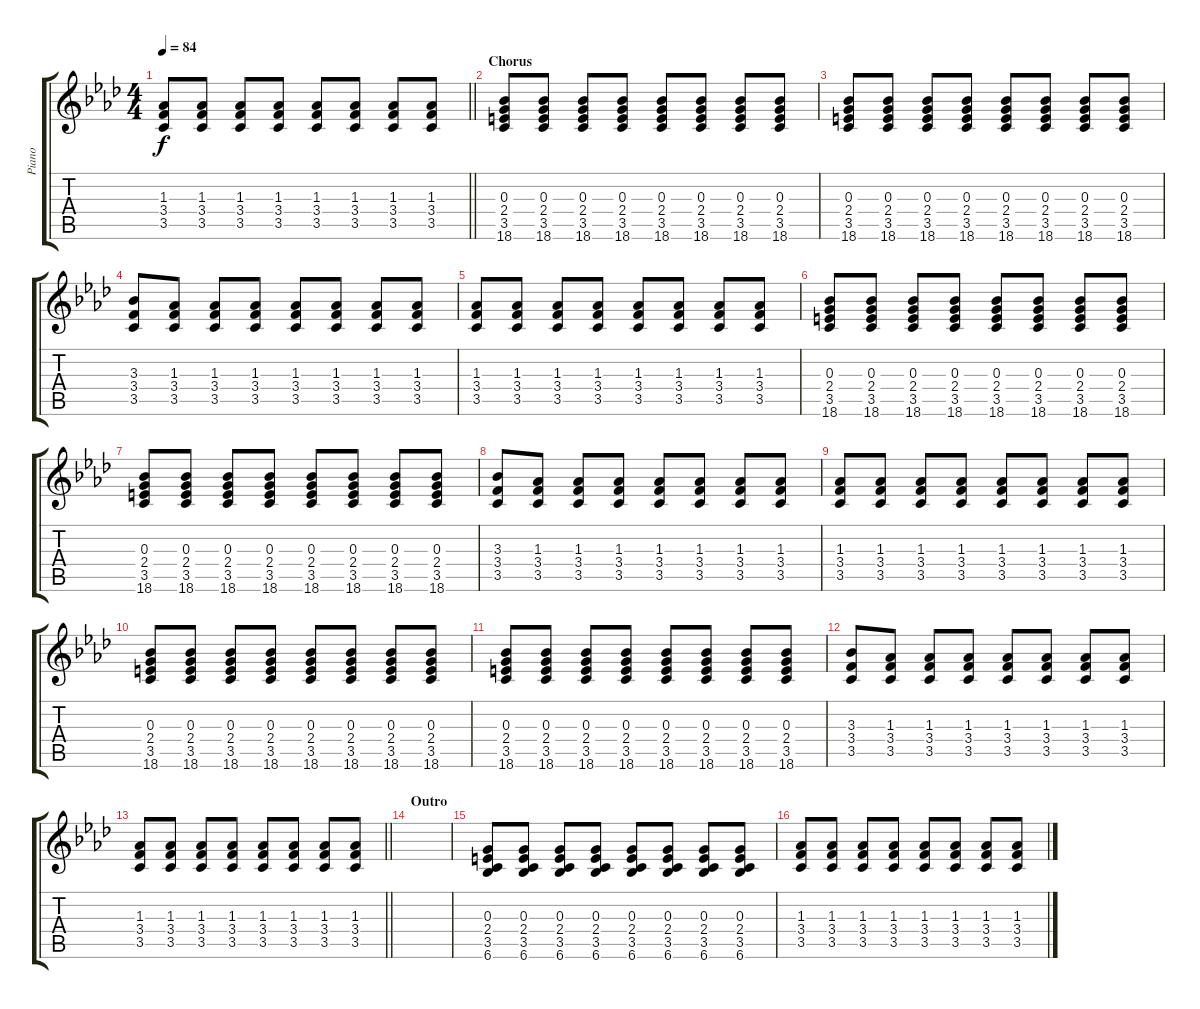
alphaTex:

\track ("Piano" "Piano") {instrument acousticgrandpiano}
\staff {score tabs}
\tuning (E5 B4 G4 D4 A3 E3) {hide}
\ts (4 4)
\tempo 84
\clef g2
\barLineRight lightlight
\ks ab
(1.3 3.4 3.5).8{dy f} (1.3 3.4 3.5).8 (1.3 3.4 3.5).8 (1.3 3.4 3.5).8 (1.3 3.4 3.5).8 (1.3 3.4 3.5).8 (1.3 3.4 3.5).8 (1.3 3.4 3.5).8 |
\section ("" "Chorus")
(0.3 2.4 3.5 18.6).8 (0.3 2.4 3.5 18.6).8 (0.3 2.4 3.5 18.6).8 (0.3 2.4 3.5 18.6).8 (0.3 2.4 3.5 18.6).8 (0.3 2.4 3.5 18.6).8 (0.3 2.4 3.5 18.6).8 (0.3 2.4 3.5 18.6).8 |
(0.3 2.4 3.5 18.6).8 (0.3 2.4 3.5 18.6).8 (0.3 2.4 3.5 18.6).8 (0.3 2.4 3.5 18.6).8 (0.3 2.4 3.5 18.6).8 (0.3 2.4 3.5 18.6).8 (0.3 2.4 3.5 18.6).8 (0.3 2.4 3.5 18.6).8 |
(3.3 3.4 3.5).8 (1.3 3.4 3.5).8 (1.3 3.4 3.5).8 (1.3 3.4 3.5).8 (1.3 3.4 3.5).8 (1.3 3.4 3.5).8 (1.3 3.4 3.5).8 (1.3 3.4 3.5).8 |
(1.3 3.4 3.5).8 (1.3 3.4 3.5).8 (1.3 3.4 3.5).8 (1.3 3.4 3.5).8 (1.3 3.4 3.5).8 (1.3 3.4 3.5).8 (1.3 3.4 3.5).8 (1.3 3.4 3.5).8 |
(0.3 2.4 3.5 18.6).8 (0.3 2.4 3.5 18.6).8 (0.3 2.4 3.5 18.6).8 (0.3 2.4 3.5 18.6).8 (0.3 2.4 3.5 18.6).8 (0.3 2.4 3.5 18.6).8 (0.3 2.4 3.5 18.6).8 (0.3 2.4 3.5 18.6).8 |
(0.3 2.4 3.5 18.6).8 (0.3 2.4 3.5 18.6).8 (0.3 2.4 3.5 18.6).8 (0.3 2.4 3.5 18.6).8 (0.3 2.4 3.5 18.6).8 (0.3 2.4 3.5 18.6).8 (0.3 2.4 3.5 18.6).8 (0.3 2.4 3.5 18.6).8 |
(3.3 3.4 3.5).8 (1.3 3.4 3.5).8 (1.3 3.4 3.5).8 (1.3 3.4 3.5).8 (1.3 3.4 3.5).8 (1.3 3.4 3.5).8 (1.3 3.4 3.5).8 (1.3 3.4 3.5).8 |
(1.3 3.4 3.5).8 (1.3 3.4 3.5).8 (1.3 3.4 3.5).8 (1.3 3.4 3.5).8 (1.3 3.4 3.5).8 (1.3 3.4 3.5).8 (1.3 3.4 3.5).8 (1.3 3.4 3.5).8 |
(0.3 2.4 3.5 18.6).8 (0.3 2.4 3.5 18.6).8 (0.3 2.4 3.5 18.6).8 (0.3 2.4 3.5 18.6).8 (0.3 2.4 3.5 18.6).8 (0.3 2.4 3.5 18.6).8 (0.3 2.4 3.5 18.6).8 (0.3 2.4 3.5 18.6).8 |
(0.3 2.4 3.5 18.6).8 (0.3 2.4 3.5 18.6).8 (0.3 2.4 3.5 18.6).8 (0.3 2.4 3.5 18.6).8 (0.3 2.4 3.5 18.6).8 (0.3 2.4 3.5 18.6).8 (0.3 2.4 3.5 18.6).8 (0.3 2.4 3.5 18.6).8 |
(3.3 3.4 3.5).8 (1.3 3.4 3.5).8 (1.3 3.4 3.5).8 (1.3 3.4 3.5).8 (1.3 3.4 3.5).8 (1.3 3.4 3.5).8 (1.3 3.4 3.5).8 (1.3 3.4 3.5).8 |
\barLineRight lightlight
(1.3 3.4 3.5).8 (1.3 3.4 3.5).8 (1.3 3.4 3.5).8 (1.3 3.4 3.5).8 (1.3 3.4 3.5).8 (1.3 3.4 3.5).8 (1.3 3.4 3.5).8 (1.3 3.4 3.5).8 |
\section ("" "Outro")
|
(0.3 2.4 3.5 6.6).8 (0.3 2.4 3.5 6.6).8 (0.3 2.4 3.5 6.6).8 (0.3 2.4 3.5 6.6).8 (0.3 2.4 3.5 6.6).8 (0.3 2.4 3.5 6.6).8 (0.3 2.4 3.5 6.6).8 (0.3 2.4 3.5 6.6).8 |
(1.3 3.4 3.5).8 (1.3 3.4 3.5).8 (1.3 3.4 3.5).8 (1.3 3.4 3.5).8 (1.3 3.4 3.5).8 (1.3 3.4 3.5).8 (1.3 3.4 3.5).8 (1.3 3.4 3.5).8
